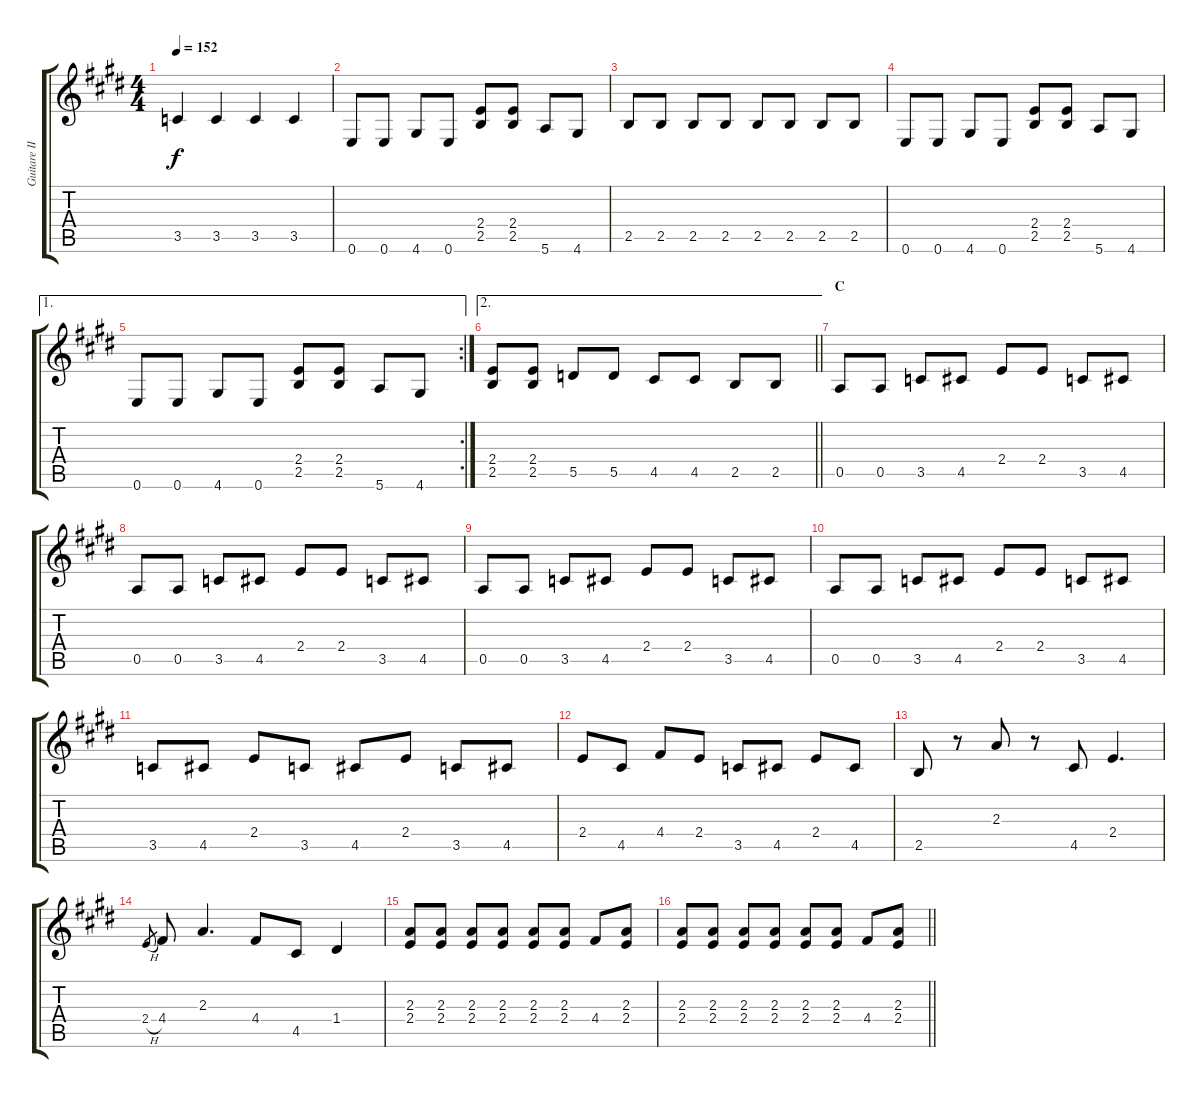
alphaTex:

\track ("Guitare II" "Guitare II") {instrument electricguitarclean}
\staff {score tabs}
\tuning (E4 B3 G3 D3 A2 E2) {hide}
\ts (4 4)
\tempo 152
\clef g2
\ks e
3.5.4{dy f} 3.5.4 3.5.4 3.5.4 |
0.6.8 0.6.8 4.6.8 0.6.8 (2.4 2.5).8 (2.4 2.5).8 5.6.8 4.6.8 |
2.5.8 2.5.8 2.5.8 2.5.8 2.5.8 2.5.8 2.5.8 2.5.8 |
0.6.8 0.6.8 4.6.8 0.6.8 (2.4 2.5).8 (2.4 2.5).8 5.6.8 4.6.8 |
\ae 1
\rc 2
0.6.8 0.6.8 4.6.8 0.6.8 (2.4 2.5).8 (2.4 2.5).8 5.6.8 4.6.8 |
\ae 2
\barLineRight lightlight
(2.4 2.5).8 (2.4 2.5).8 5.5.8 5.5.8 4.5.8 4.5.8 2.5.8 2.5.8 |
\section ("" "C")
0.5.8 0.5.8 3.5.8 4.5.8 2.4.8 2.4.8 3.5.8 4.5.8 |
0.5.8 0.5.8 3.5.8 4.5.8 2.4.8 2.4.8 3.5.8 4.5.8 |
0.5.8 0.5.8 3.5.8 4.5.8 2.4.8 2.4.8 3.5.8 4.5.8 |
0.5.8 0.5.8 3.5.8 4.5.8 2.4.8 2.4.8 3.5.8 4.5.8 |
3.5.8 4.5.8 2.4.8 3.5.8 4.5.8 2.4.8 3.5.8 4.5.8 |
2.4.8 4.5.8 4.4.8 2.4.8 3.5.8 4.5.8 2.4.8 4.5.8 |
2.5.8 r.8 2.3.8 r.8 4.5.8 2.4.4{d} |
2.4{h}.8{gr} 4.4.8 2.3.4{d} 4.4.8 4.5.8 1.4.4 |
(2.3 2.4).8 (2.3 2.4).8 (2.3 2.4).8 (2.3 2.4).8 (2.3 2.4).8 (2.3 2.4).8 4.4.8 (2.3 2.4).8 |
\barLineRight lightlight
(2.3 2.4).8 (2.3 2.4).8 (2.3 2.4).8 (2.3 2.4).8 (2.3 2.4).8 (2.3 2.4).8 4.4.8 (2.3 2.4).8
